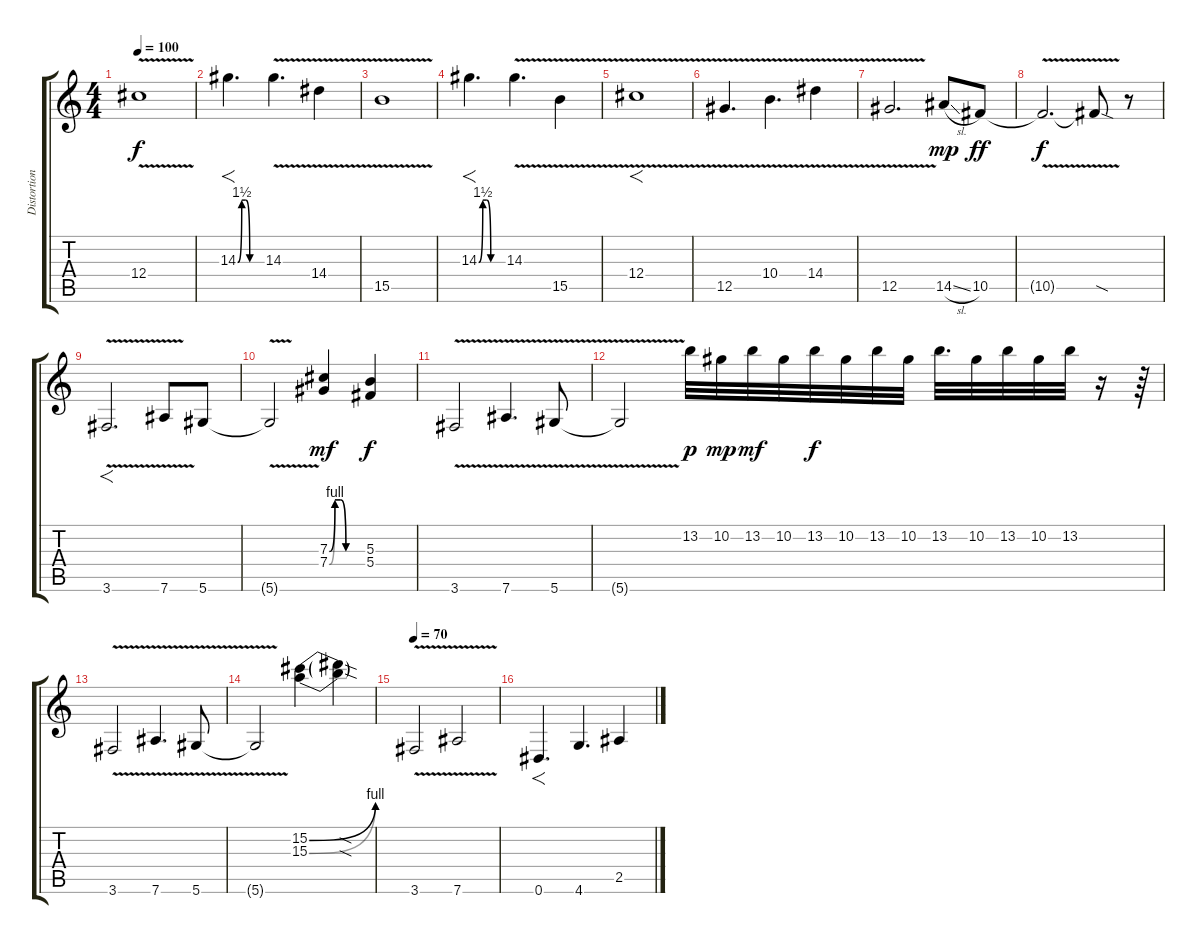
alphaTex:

\track ("Distortion Guitar ( Kirk )" "Distortion") {instrument distortionguitar}
\staff {score tabs}
\tuning (Eb4 Bb3 Gb3 Db3 Ab2 Eb2) {hide}
\ts (4 4)
\tempo 100
\clef g2
\ks c
12.4{v}.1{dy f} |
14.3{be (custom 0 0 10 6 20 6 30 0 60 0)}.4{f d} 14.3{v}.4{d} 14.4{v}.4 |
15.5{v}.1 |
14.3{be (custom 0 0 10 6 20 6 30 0 60 0)}.4{f d} 14.3{v}.4{d} 15.5{v}.4 |
12.4{v}.1{f} |
12.5{v}.4{d} 10.4{v}.4{d} 14.4{v}.4 |
12.5{v}.2{d} 14.5{sl}.8{dy mp} 10.5.8{dy ff} |
10.5{v t}.2{d dy f} 10.5{sod t}.8 r.8 |
3.6{v}.2{f d} 7.6{v}.8 5.6.8 |
5.6{v t}.2 (7.3{be (custom 0 0 10 4 20 4 30 0 60 0)} 7.4{be (custom 0 0 10 4 20 4 30 0 60 0)}).4{dy mf} (5.3 5.4).4{dy f} |
3.6{v}.2 7.6{v}.4{d} 5.6{v}.8 |
5.6{v t}.2 13.2.32{dy p} 10.2.32{dy mp} 13.2.32{dy mf} 10.2.32 13.2.32{dy f} 10.2.32 13.2.32 10.2.32 13.2.32{d} 10.2.32 13.2.32 10.2.32 13.2.32 r.16 r.64 |
3.6{v}.2 7.6{v}.4{d} 5.6{v}.8 |
5.6{v t}.2 (15.2{be (bend 0 0 60 4)} 15.3{be (bend 0 0 60 4)}).4 (15.2{sod t} 15.3{sod t}).4 |
\tempo 70
3.6{v}.2 7.6{v}.2 |
0.6.4{f d} 4.6.4{d} 2.5.4
